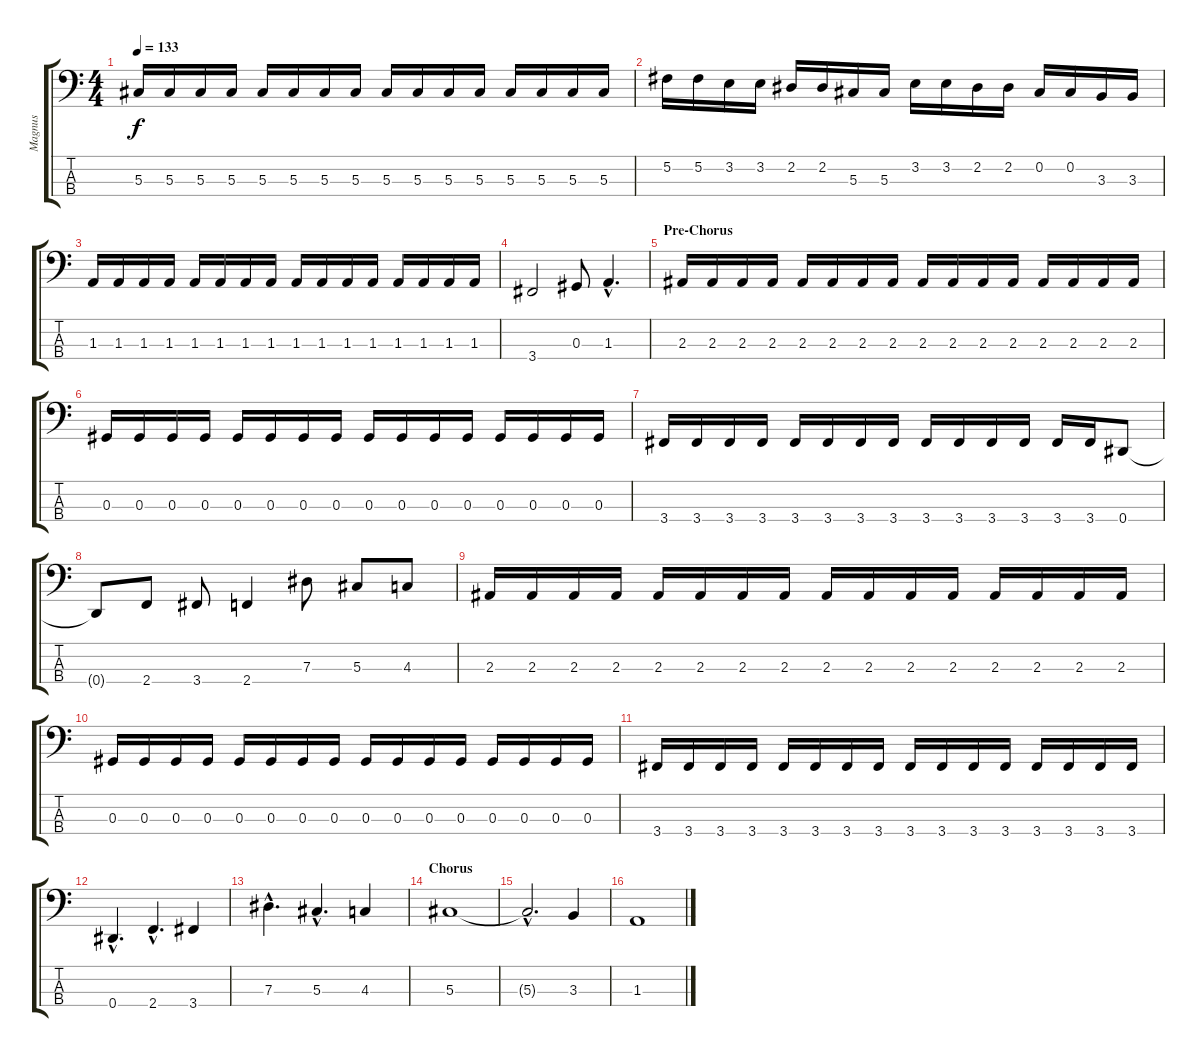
\track ("Magnus" "Magnus") {instrument electricbassfinger}
\staff {score tabs}
\tuning (Gb2 Db2 Ab1 Eb1) {hide}
\ts (4 4)
\tempo 133
\clef f4
\ks c
5.3.16{dy f} 5.3.16 5.3.16 5.3.16 5.3.16 5.3.16 5.3.16 5.3.16 5.3.16 5.3.16 5.3.16 5.3.16 5.3.16 5.3.16 5.3.16 5.3.16 |
5.2.16 5.2.16 3.2.16 3.2.16 2.2.16 2.2.16 5.3.16 5.3.16 3.2.16 3.2.16 2.2.16 2.2.16 0.2.16 0.2.16 3.3.16 3.3.16 |
1.3.16 1.3.16 1.3.16 1.3.16 1.3.16 1.3.16 1.3.16 1.3.16 1.3.16 1.3.16 1.3.16 1.3.16 1.3.16 1.3.16 1.3.16 1.3.16 |
3.4.2 0.3.8 1.3{hac}.4{d} |
\section ("" "Pre-Chorus")
2.3.16 2.3.16 2.3.16 2.3.16 2.3.16 2.3.16 2.3.16 2.3.16 2.3.16 2.3.16 2.3.16 2.3.16 2.3.16 2.3.16 2.3.16 2.3.16 |
0.3.16 0.3.16 0.3.16 0.3.16 0.3.16 0.3.16 0.3.16 0.3.16 0.3.16 0.3.16 0.3.16 0.3.16 0.3.16 0.3.16 0.3.16 0.3.16 |
3.4.16 3.4.16 3.4.16 3.4.16 3.4.16 3.4.16 3.4.16 3.4.16 3.4.16 3.4.16 3.4.16 3.4.16 3.4.16 3.4.16 0.4.8 |
0.4{t}.8 2.4.8 3.4.8 2.4.4 7.3.8 5.3.8 4.3.8 |
2.3.16 2.3.16 2.3.16 2.3.16 2.3.16 2.3.16 2.3.16 2.3.16 2.3.16 2.3.16 2.3.16 2.3.16 2.3.16 2.3.16 2.3.16 2.3.16 |
0.3.16 0.3.16 0.3.16 0.3.16 0.3.16 0.3.16 0.3.16 0.3.16 0.3.16 0.3.16 0.3.16 0.3.16 0.3.16 0.3.16 0.3.16 0.3.16 |
3.4.16 3.4.16 3.4.16 3.4.16 3.4.16 3.4.16 3.4.16 3.4.16 3.4.16 3.4.16 3.4.16 3.4.16 3.4.16 3.4.16 3.4.16 3.4.16 |
0.4{hac}.4{d} 2.4{hac}.4{d} 3.4.4 |
7.3{hac}.4{d} 5.3{hac}.4{d} 4.3.4 |
\section ("" "Chorus")
5.3.1 |
5.3{hac t}.2{d} 3.3.4 |
1.3.1
